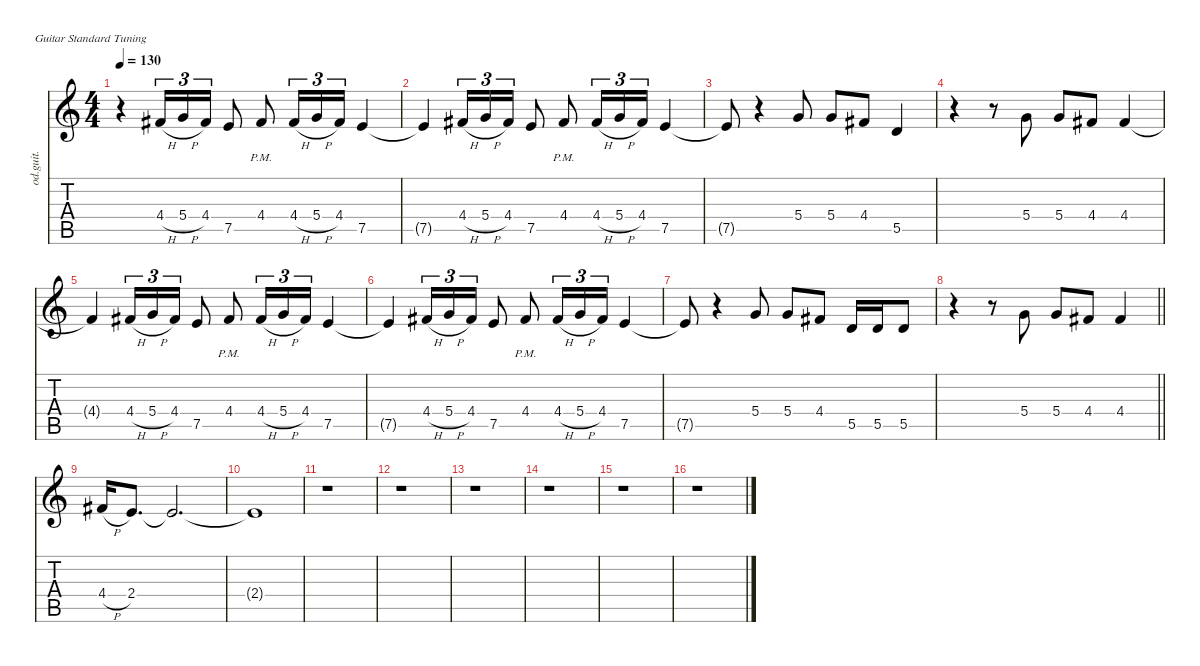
\defaultSystemsLayout 4
\hideDynamics
\bracketExtendMode nobrackets
\otherSystemsTrackNameOrientation horizontal
\track ("Overdriven Guitar I" "od.guit.") {instrument overdrivenguitar}
\staff {score tabs}
\tuning (E4 B3 G3 D3 A2 E2)
\ts (4 4)
\tempo 130
\clef g2
\ks c
r.4{dy f beam Down} 4.4{h acc #}.16{tu (3 2) beam Up} 5.4{h}.16{tu (3 2) beam Up} 4.4{acc #}.16{tu (3 2) beam Up} 7.5.8{beam Up} 4.4{pm acc #}.8{beam Up} 4.4{h acc #}.16{tu (3 2) beam Up} 5.4{h}.16{tu (3 2) beam Up} 4.4{acc #}.16{tu (3 2) beam Up} 7.5.4{beam Up} |
7.5{t}.4{beam Up} 4.4{h acc #}.16{tu (3 2) beam Up} 5.4{h}.16{tu (3 2) beam Up} 4.4{acc #}.16{tu (3 2) beam Up} 7.5.8{beam Up} 4.4{pm acc #}.8{beam Up} 4.4{h acc #}.16{tu (3 2) beam Up} 5.4{h}.16{tu (3 2) beam Up} 4.4{acc #}.16{tu (3 2) beam Up} 7.5.4{beam Up} |
7.5{t}.8{beam Up} r.4{beam Up} 5.4.8{beam Up} 5.4.8{beam Up} 4.4{acc #}.8{beam Up} 5.5.4{beam Up} |
r.4{beam Down} r.8{beam Down} 5.4.8{beam Up} 5.4.8{beam Up} 4.4{acc #}.8{beam Up} 4.4{acc #}.4{beam Up} |
4.4{t acc #}.4{beam Up} 4.4{h acc #}.16{tu (3 2) beam Up} 5.4{h}.16{tu (3 2) beam Up} 4.4{acc #}.16{tu (3 2) beam Up} 7.5.8{beam Up} 4.4{pm acc #}.8{beam Up} 4.4{h acc #}.16{tu (3 2) beam Up} 5.4{h}.16{tu (3 2) beam Up} 4.4{acc #}.16{tu (3 2) beam Up} 7.5.4{beam Up} |
7.5{t}.4{beam Up} 4.4{h acc #}.16{tu (3 2) beam Up} 5.4{h}.16{tu (3 2) beam Up} 4.4{acc #}.16{tu (3 2) beam Up} 7.5.8{beam Up} 4.4{pm acc #}.8{beam Up} 4.4{h acc #}.16{tu (3 2) beam Up} 5.4{h}.16{tu (3 2) beam Up} 4.4{acc #}.16{tu (3 2) beam Up} 7.5.4{beam Up} |
7.5{t}.8{beam Up} r.4{beam Up} 5.4.8{beam Up} 5.4.8{beam Up} 4.4{acc #}.8{beam Up} 5.5.16{beam Up} 5.5.16{beam Up} 5.5.8{beam Up} |
\barLineRight lightlight
r.4{beam Down} r.8{beam Down} 5.4.8{beam Up} 5.4.8{beam Up} 4.4{acc #}.8{beam Up} 4.4{acc #}.4{beam Up} |
4.4{h acc #}.16{dy ff beam Up} 2.4.8{d beam Up} 2.4{t}.2{d dy f beam Up} |
2.4{t}.1{beam Up} |
r.1{beam Down} |
r.1{beam Down} |
r.1{beam Down} |
r.1{beam Down} |
r.1{beam Down} |
r.1{beam Down}
